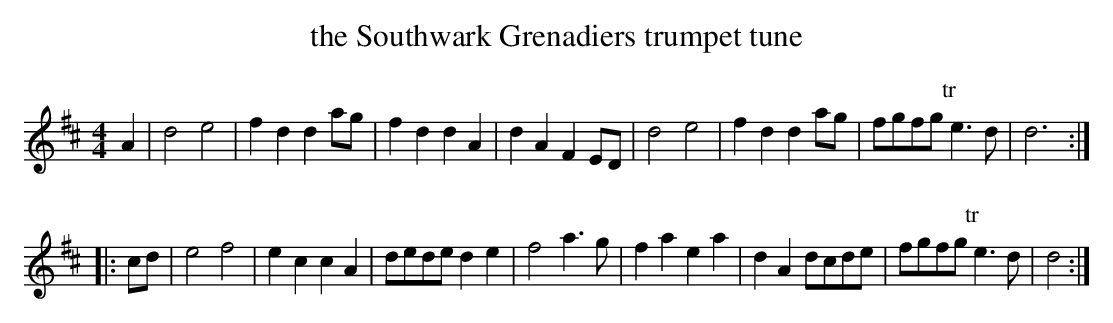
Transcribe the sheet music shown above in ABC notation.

X:1
T:the Southwark Grenadiers trumpet tune
M:4/4
L:1/8
K:D
A2|\
d4 e4 | f2d2 d2ag | f2d2 d2A2 | d2A2 F2ED |\
d4 e4 | f2d2 d2ag | fgfg \
P:tr
e3d | d6 :|
|:cd|\
e4 f4 | e2c2 c2A2 | dede d2e2 | f4 a3g |\
f2a2 e2a2 | d2A2 dcde | fgfg \
P:tr
e3d | d4 :|
